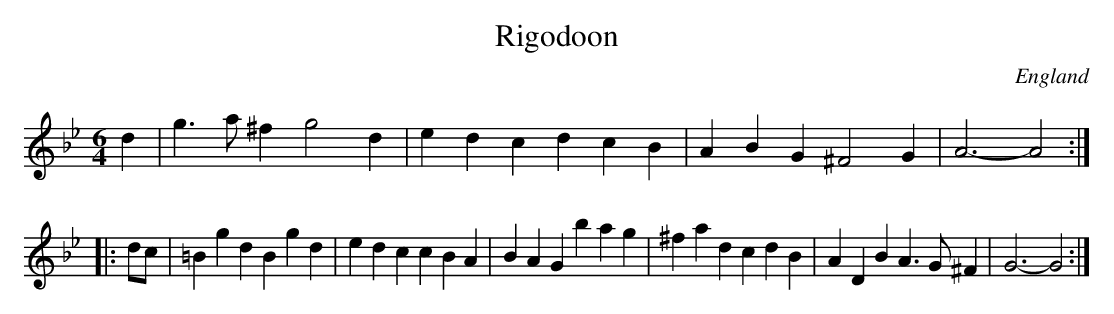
X:1
T:Rigodoon
L:1/4
M:6/4
O:England
K:G minor
d |\
g>a^f g2d | edc dcB | ABG ^F2G | A3-A2 ::
d/c/ |\
=Bgd Bgd | edc cBA | BAG bag | ^fad cdB | ADB A>G^F | G3-G2 :|
